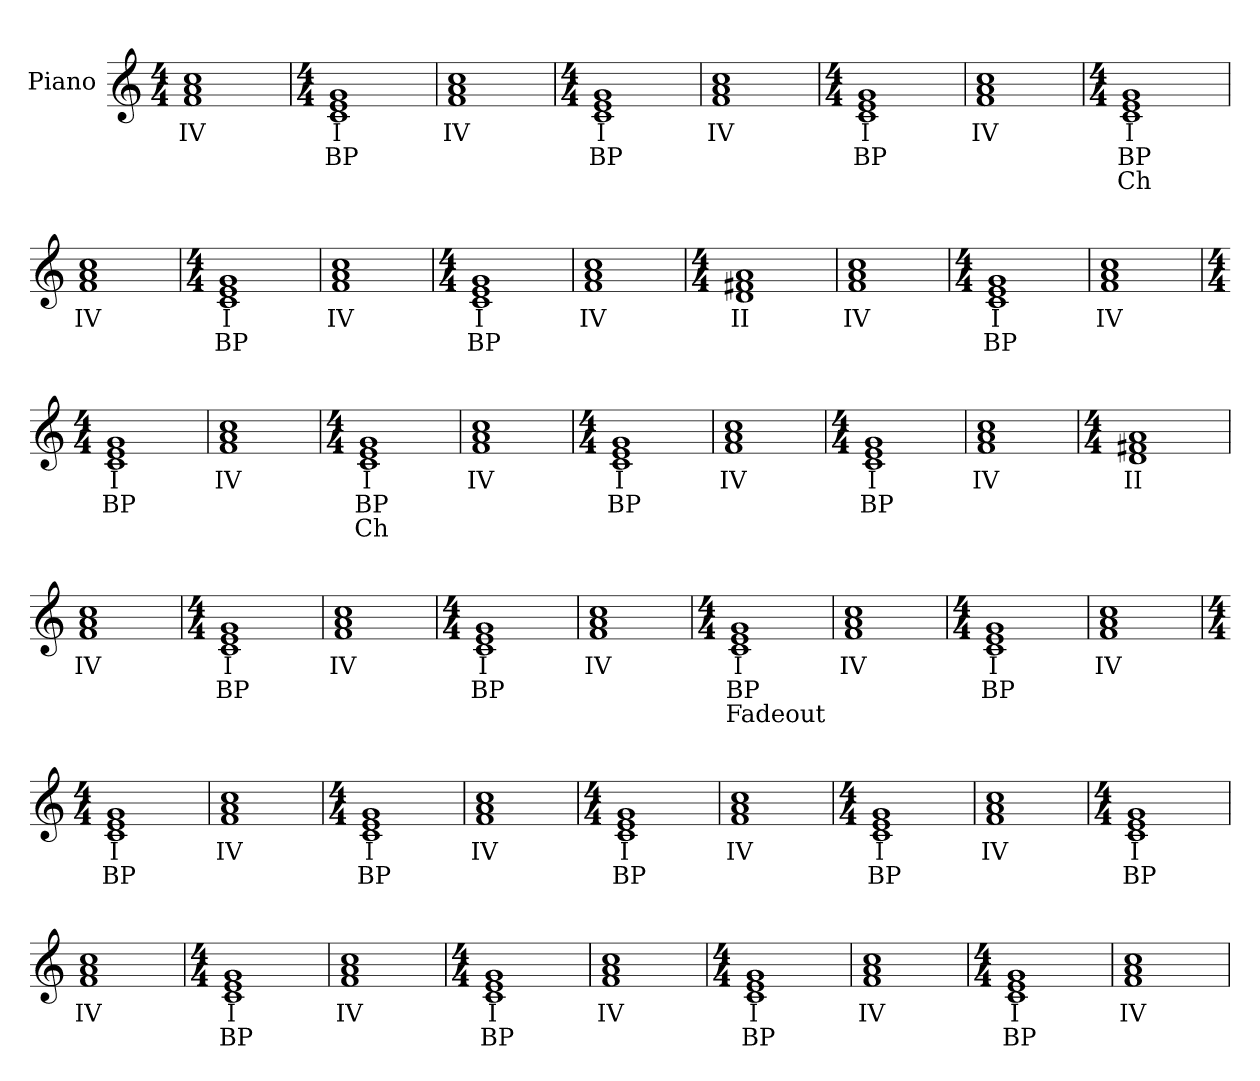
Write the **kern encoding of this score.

**kern	**text	**text	**text
*part1	*part1	*part1	*part1
*staff1	*staff1	*staff1	*staff1
*I"Piano	*	*	*
*I'Pno	*	*	*
*k[]	*	*	*
*C:	*	*	*
*M4/4	*	*	*
=	=	=	=
1f 1a 1cc	IV	.	.
=	=	=	=
*k[]	*	*	*
*C:	*	*	*
*M4/4	*	*	*
1c 1e 1g	I	BP	.
=	=	=	=
*k[]	*	*	*
*C:	*	*	*
1f 1a 1cc	IV	.	.
=	=	=	=
*k[]	*	*	*
*C:	*	*	*
*M4/4	*	*	*
1c 1e 1g	I	BP	.
=	=	=	=
*k[]	*	*	*
*C:	*	*	*
1f 1a 1cc	IV	.	.
=	=	=	=
*k[]	*	*	*
*C:	*	*	*
*M4/4	*	*	*
1c 1e 1g	I	BP	.
=	=	=	=
*k[]	*	*	*
*C:	*	*	*
1f 1a 1cc	IV	.	.
=	=	=	=
*k[]	*	*	*
*C:	*	*	*
*M4/4	*	*	*
1c 1e 1g	I	BP	Ch
=	=	=	=
*k[]	*	*	*
*C:	*	*	*
1f 1a 1cc	IV	.	.
=	=	=	=
*k[]	*	*	*
*C:	*	*	*
*M4/4	*	*	*
1c 1e 1g	I	BP	.
=	=	=	=
*k[]	*	*	*
*C:	*	*	*
1f 1a 1cc	IV	.	.
=	=	=	=
*k[]	*	*	*
*C:	*	*	*
*M4/4	*	*	*
1c 1e 1g	I	BP	.
=	=	=	=
*k[]	*	*	*
*C:	*	*	*
1f 1a 1cc	IV	.	.
=	=	=	=
*k[]	*	*	*
*C:	*	*	*
*M4/4	*	*	*
1d 1f#X 1a	II	.	.
=	=	=	=
*k[]	*	*	*
*C:	*	*	*
1f 1a 1cc	IV	.	.
=	=	=	=
*k[]	*	*	*
*C:	*	*	*
*M4/4	*	*	*
1c 1e 1g	I	BP	.
=	=	=	=
*k[]	*	*	*
*C:	*	*	*
1f 1a 1cc	IV	.	.
=	=	=	=
*k[]	*	*	*
*C:	*	*	*
*M4/4	*	*	*
1c 1e 1g	I	BP	.
=	=	=	=
*k[]	*	*	*
*C:	*	*	*
1f 1a 1cc	IV	.	.
=	=	=	=
*k[]	*	*	*
*C:	*	*	*
*M4/4	*	*	*
1c 1e 1g	I	BP	Ch
=	=	=	=
*k[]	*	*	*
*C:	*	*	*
1f 1a 1cc	IV	.	.
=	=	=	=
*k[]	*	*	*
*C:	*	*	*
*M4/4	*	*	*
1c 1e 1g	I	BP	.
=	=	=	=
*k[]	*	*	*
*C:	*	*	*
1f 1a 1cc	IV	.	.
=	=	=	=
*k[]	*	*	*
*C:	*	*	*
*M4/4	*	*	*
1c 1e 1g	I	BP	.
=	=	=	=
*k[]	*	*	*
*C:	*	*	*
1f 1a 1cc	IV	.	.
=	=	=	=
*k[]	*	*	*
*C:	*	*	*
*M4/4	*	*	*
1d 1f#X 1a	II	.	.
=	=	=	=
*k[]	*	*	*
*C:	*	*	*
1f 1a 1cc	IV	.	.
=	=	=	=
*k[]	*	*	*
*C:	*	*	*
*M4/4	*	*	*
1c 1e 1g	I	BP	.
=	=	=	=
*k[]	*	*	*
*C:	*	*	*
1f 1a 1cc	IV	.	.
=	=	=	=
*k[]	*	*	*
*C:	*	*	*
*M4/4	*	*	*
1c 1e 1g	I	BP	.
=	=	=	=
*k[]	*	*	*
*C:	*	*	*
1f 1a 1cc	IV	.	.
=	=	=	=
*k[]	*	*	*
*C:	*	*	*
*M4/4	*	*	*
1c 1e 1g	I	BP	Fadeout
=	=	=	=
*k[]	*	*	*
*C:	*	*	*
1f 1a 1cc	IV	.	.
=	=	=	=
*k[]	*	*	*
*C:	*	*	*
*M4/4	*	*	*
1c 1e 1g	I	BP	.
=	=	=	=
*k[]	*	*	*
*C:	*	*	*
1f 1a 1cc	IV	.	.
=	=	=	=
*k[]	*	*	*
*C:	*	*	*
*M4/4	*	*	*
1c 1e 1g	I	BP	.
=	=	=	=
*k[]	*	*	*
*C:	*	*	*
1f 1a 1cc	IV	.	.
=	=	=	=
*k[]	*	*	*
*C:	*	*	*
*M4/4	*	*	*
1c 1e 1g	I	BP	.
=	=	=	=
*k[]	*	*	*
*C:	*	*	*
1f 1a 1cc	IV	.	.
=	=	=	=
*k[]	*	*	*
*C:	*	*	*
*M4/4	*	*	*
1c 1e 1g	I	BP	.
=	=	=	=
*k[]	*	*	*
*C:	*	*	*
1f 1a 1cc	IV	.	.
=	=	=	=
*k[]	*	*	*
*C:	*	*	*
*M4/4	*	*	*
1c 1e 1g	I	BP	.
=	=	=	=
*k[]	*	*	*
*C:	*	*	*
1f 1a 1cc	IV	.	.
=	=	=	=
*k[]	*	*	*
*C:	*	*	*
*M4/4	*	*	*
1c 1e 1g	I	BP	.
=	=	=	=
*k[]	*	*	*
*C:	*	*	*
1f 1a 1cc	IV	.	.
=	=	=	=
*k[]	*	*	*
*C:	*	*	*
*M4/4	*	*	*
1c 1e 1g	I	BP	.
=	=	=	=
*k[]	*	*	*
*C:	*	*	*
1f 1a 1cc	IV	.	.
=	=	=	=
*k[]	*	*	*
*C:	*	*	*
*M4/4	*	*	*
1c 1e 1g	I	BP	.
=	=	=	=
*k[]	*	*	*
*C:	*	*	*
1f 1a 1cc	IV	.	.
=	=	=	=
*k[]	*	*	*
*C:	*	*	*
*M4/4	*	*	*
1c 1e 1g	I	BP	.
=	=	=	=
*k[]	*	*	*
*C:	*	*	*
1f 1a 1cc	IV	.	.
=	=	=	=
*k[]	*	*	*
*C:	*	*	*
*M4/4	*	*	*
1c 1e 1g	I	BP	.
=	=	=	=
*k[]	*	*	*
*C:	*	*	*
1f 1a 1cc	IV	.	.
=	=	=	=
*-	*-	*-	*-
